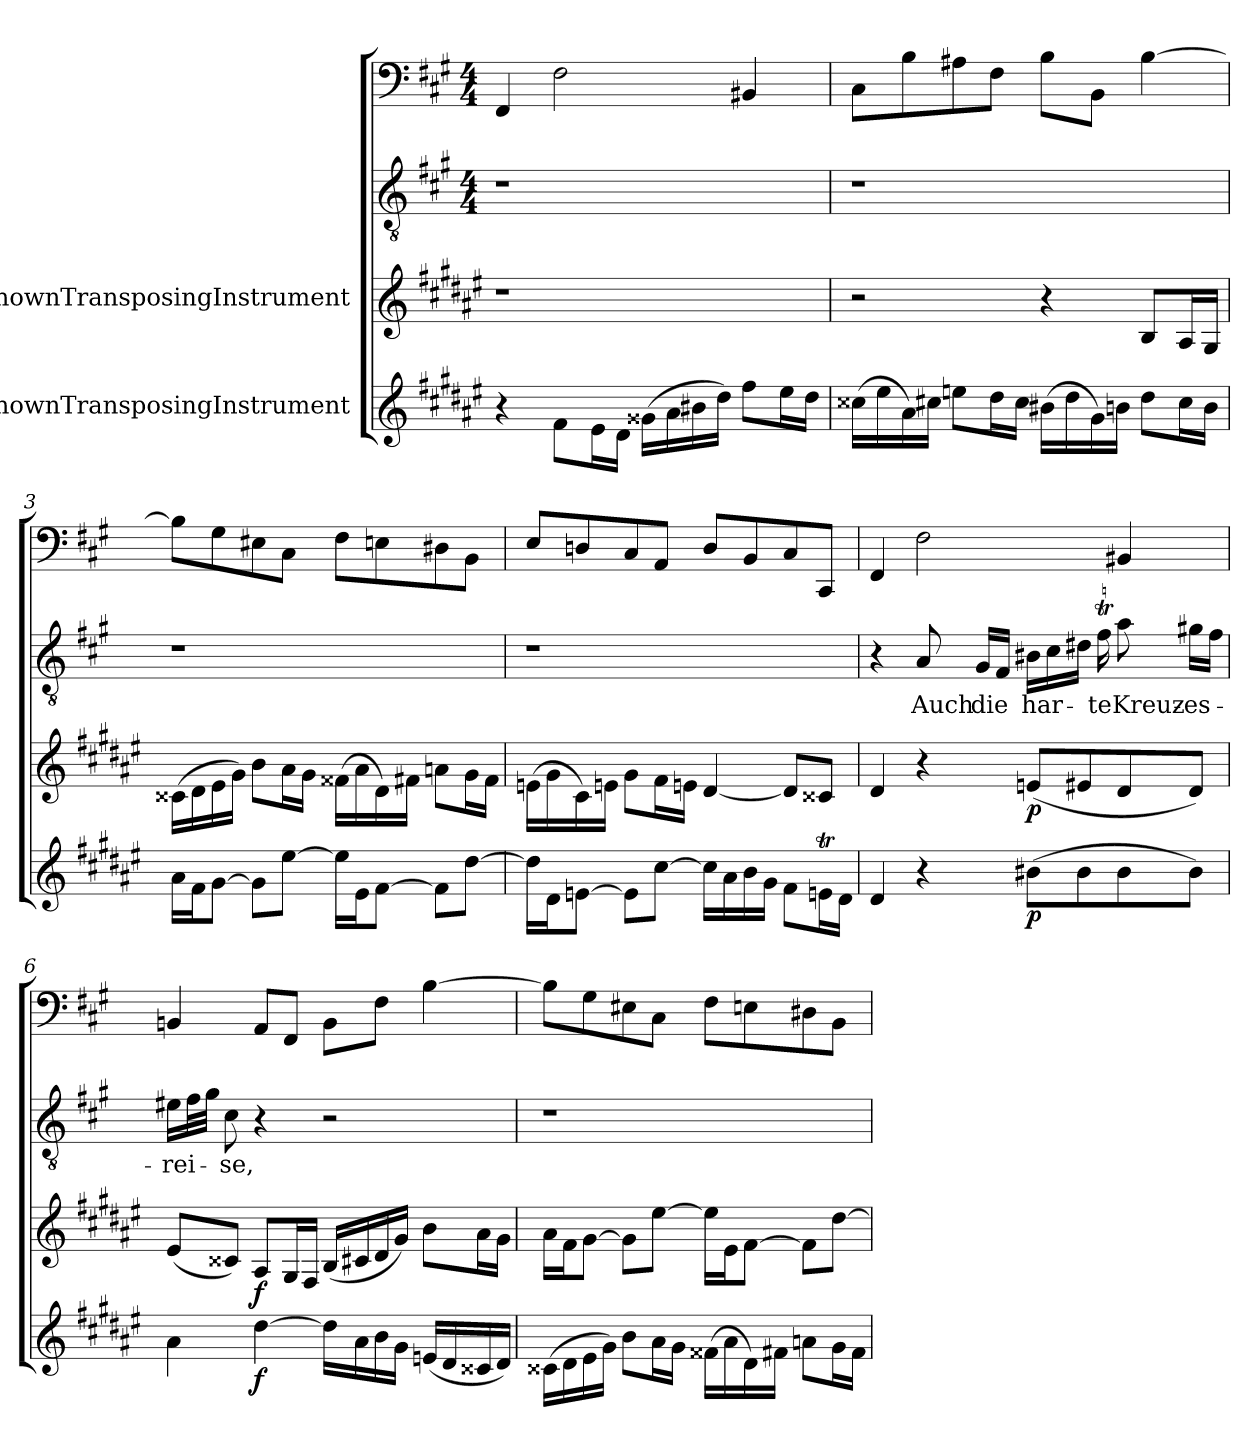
**kern	**dynam	**kern	**dynam	**kern	**text	**kern
*part4	*part4	*part3	*part3	*part2	*part2	*part1
*staff4	*staff4	*staff3	*staff3	*staff2	*staff2	*staff1
*I"UnknownTransposingInstrument	*	*I"UnknownTransposingInstrument	*	*	*	*
*clefG2	*	*clefG2	*	*clefGv2	*	*clefF4
*ITrd-2c-3	*	*ITrd-2c-3	*	*	*	*
*k[f#c#g#]	*	*k[f#c#g#]	*	*k[f#c#g#]	*	*k[f#c#g#]
*	*	*	*	*M4/4	*	*M4/4
=1	=1	=1	=1	=1	=1	=1
4r	.	1r	.	1r	.	4FF#/
8a\L	.	.	.	.	.	2F#\
16g#\L	.	.	.	.	.	.
16f#\JJ	.	.	.	.	.	.
(16b#X\LL	.	.	.	.	.	.
16cc#\	.	.	.	.	.	.
16dd#X\	.	.	.	.	.	.
16ff#\JJ)	.	.	.	.	.	.
8aa\L	.	.	.	.	.	4BB#X/
16gg#\L	.	.	.	.	.	.
16ff#\JJ	.	.	.	.	.	.
=2	=2	=2	=2	=2	=2	=2
(16ee#X\LL	.	2r	.	1r	.	8C#\L
16gg#\	.	.	.	.	.	.
16cc#\)	.	.	.	.	.	8B\
16een\JJ	.	.	.	.	.	.
8ggn\L	.	.	.	.	.	8A#X\
16ff#\L	.	.	.	.	.	8F#\J
16ee\JJ	.	.	.	.	.	.
(16dd#X\LL	.	4r	.	.	.	8B\L
16ff#\	.	.	.	.	.	.
16b\)	.	.	.	.	.	8BB\J
16ddn\JJ	.	.	.	.	.	.
8ff#\L	.	8d/L	.	.	.	[4B\
16ee\L	.	16c#/L	.	.	.	.
16dd\JJ	.	16B/JJ	.	.	.	.
=3	=3	=3	=3	=3	=3	=3
16cc#\LL	.	(16e#X\LL	.	1r	.	8B\L]
16a\J	.	16f#\	.	.	.	.
[8b\J	.	16g#\	.	.	.	8G#\
.	.	16b\JJ)	.	.	.	.
8b\L]	.	8dd\L	.	.	.	8E#X\
[8gg#\J	.	16cc#\L	.	.	.	8C#\J
.	.	16b\JJ	.	.	.	.
16gg#\LL]	.	(16a#X\LL	.	.	.	8F#\L
16g#\J	.	16cc#\	.	.	.	.
[8a\J	.	16f#\)	.	.	.	8En\
.	.	16an\JJ	.	.	.	.
8a\L]	.	8ccn\L	.	.	.	8D#X\
[8ff#\J	.	16b\L	.	.	.	8BB\J
.	.	16a\JJ	.	.	.	.
=4	=4	=4	=4	=4	=4	=4
16ff#\LL]	.	(16gn\LL	.	1r	.	8E/L
16f#\J	.	16b\	.	.	.	.
[8gn\J	.	16e\)	.	.	.	8Dn/
.	.	16gn\JJ	.	.	.	.
8gn\L]	.	8b\L	.	.	.	8C#/
[8ee\J	.	16a\L	.	.	.	8AA/J
.	.	16gn\JJ	.	.	.	.
16ee\LL]	.	[4f#/	.	.	.	8D/L
16cc#\	.	.	.	.	.	.
16dd\	.	.	.	.	.	8BB/
16b\JJ	.	.	.	.	.	.
8a\L	.	8f#/L]	.	.	.	8C#/
16gnT\L	.	8e#X/J	.	.	.	8CC#/J
16f#\JJ	.	.	.	.	.	.
=5	=5	=5	=5	=5	=5	=5
4f#/	.	4f#/	.	4r	.	4FF#/
4r	.	4r	.	8A/	Auch	2F#\
.	.	.	.	16G#/LL	die	.
.	.	.	.	16F#/JJ	.	.
(8dd#X\L	p	(8gn/L	p	16B#X\LL	har-	.
.	.	.	.	16c#\	.	.
8dd#\	.	8g#X/	.	16d#X\JJ	.	.
.	.	.	.	16f#t\	-te	.
8dd#\	.	8f#/	.	8a\	Kreuz-	4BB#X/
8dd#\J)	.	8f#/J)	.	16g#X\LL	-es-	.
.	.	.	.	16f#\JJ	.	.
=6	=6	=6	=6	=6	=6	=6
4cc#\	.	(8g#/L	.	16e#X\LL	-rei-	4BBn/
.	.	.	.	32f#\L	.	.
.	.	.	.	32g#\JJJ	.	.
.	.	8e#X/J)	.	8c#\	-se,	.
[4ff#\	f	8c#/L	f	4r	.	8AA/L
.	.	16B/L	.	.	.	8FF#/J
.	.	16A/JJ	.	.	.	.
16ff#\LL]	.	(16d/LL	.	2r	.	8BB\L
16cc#\	.	16en/	.	.	.	.
16dd\	.	16f#/	.	.	.	8F#\J
16b\JJ	.	16b/JJ)	.	.	.	.
(16gn/LL	.	8dd\L	.	.	.	[4B\
16f#/	.	.	.	.	.	.
16e#X/	.	16cc#\L	.	.	.	.
16f#/JJ)	.	16b\JJ	.	.	.	.
=7	=7	=7	=7	=7	=7	=7
(16e#X\LL	.	16cc#\LL	.	1r	.	8B\L]
16f#\	.	16a\J	.	.	.	.
16g#\	.	[8b\J	.	.	.	8G#\
16b\JJ)	.	.	.	.	.	.
8dd\L	.	8b\L]	.	.	.	8E#X\
16cc#\L	.	[8gg#\J	.	.	.	8C#\J
16b\JJ	.	.	.	.	.	.
(16a#X\LL	.	16gg#\LL]	.	.	.	8F#\L
16cc#\	.	16g#\J	.	.	.	.
16f#\)	.	[8a\J	.	.	.	8En\
16an\JJ	.	.	.	.	.	.
8ccn\L	.	8a\L]	.	.	.	8D#X\
16b\L	.	[8ff#\J	.	.	.	8BB\J
16a\JJ	.	.	.	.	.	.
=	=	=	=	=	=	=
*-	*-	*-	*-	*-	*-	*-
